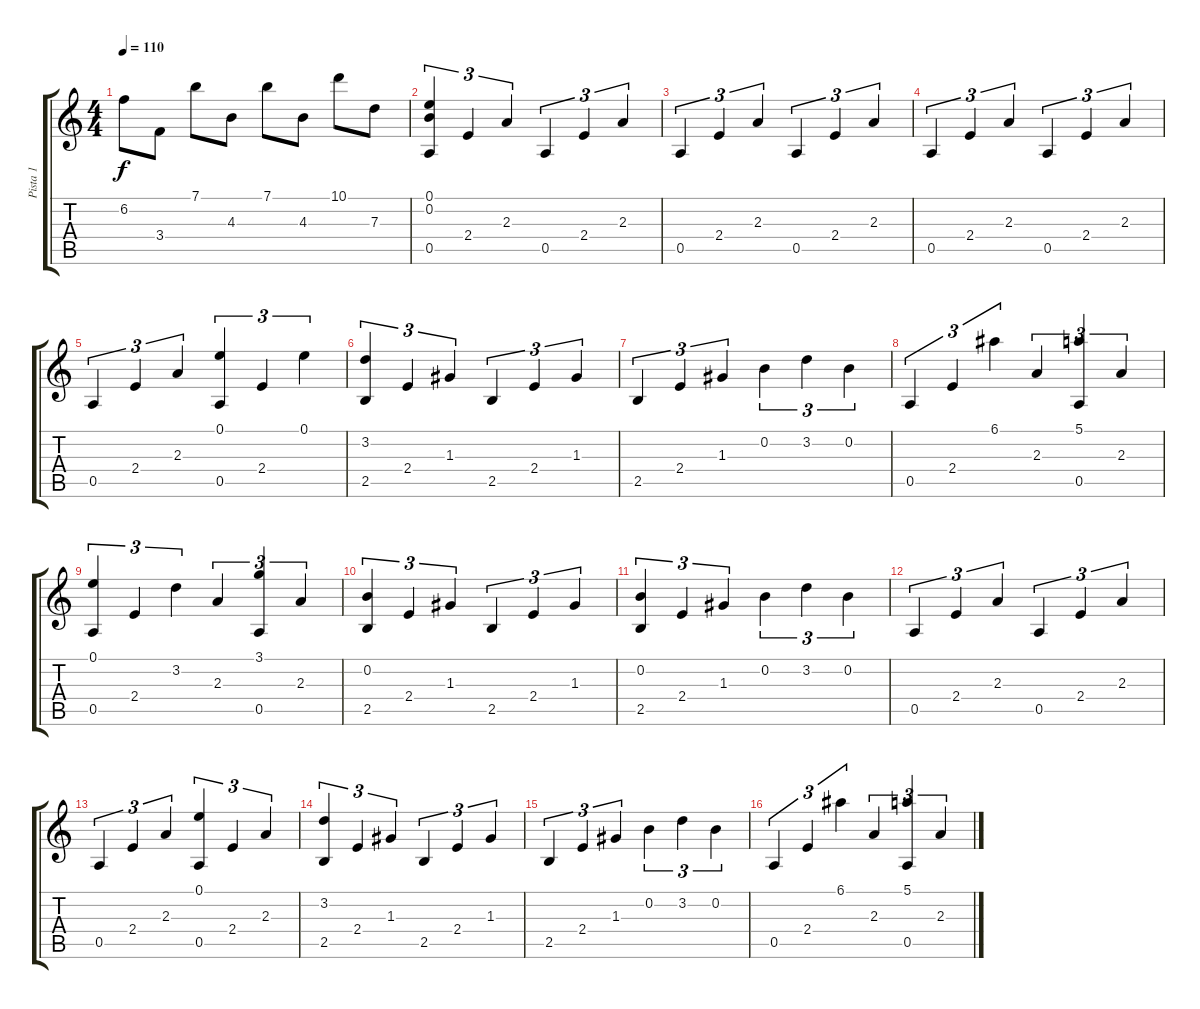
\track ("Pista 1" "Pista 1") {instrument acousticguitarsteel}
\staff {score tabs}
\tuning (E4 B3 G3 D3 A2 E2) {hide}
\ts (4 4)
\tempo 110
\clef g2
\ks c
6.2.8{dy f} 3.4.8 7.1.8 4.3.8 7.1.8 4.3.8 10.1.8 7.3.8 |
(0.1 0.2 0.5).4{tu (3 2)} 2.4.4{tu (3 2)} 2.3.4{tu (3 2)} 0.5.4{tu (3 2)} 2.4.4{tu (3 2)} 2.3.4{tu (3 2)} |
0.5.4{tu (3 2)} 2.4.4{tu (3 2)} 2.3.4{tu (3 2)} 0.5.4{tu (3 2)} 2.4.4{tu (3 2)} 2.3.4{tu (3 2)} |
0.5.4{tu (3 2)} 2.4.4{tu (3 2)} 2.3.4{tu (3 2)} 0.5.4{tu (3 2)} 2.4.4{tu (3 2)} 2.3.4{tu (3 2)} |
0.5.4{tu (3 2)} 2.4.4{tu (3 2)} 2.3.4{tu (3 2)} (0.1 0.5).4{tu (3 2)} 2.4.4{tu (3 2)} 0.1.4{tu (3 2)} |
(3.2 2.5).4{tu (3 2)} 2.4.4{tu (3 2)} 1.3.4{tu (3 2)} 2.5.4{tu (3 2)} 2.4.4{tu (3 2)} 1.3.4{tu (3 2)} |
2.5.4{tu (3 2)} 2.4.4{tu (3 2)} 1.3.4{tu (3 2)} 0.2.4{tu (3 2)} 3.2.4{tu (3 2)} 0.2.4{tu (3 2)} |
0.5.4{tu (3 2)} 2.4.4{tu (3 2)} 6.1.4{tu (3 2)} 2.3.4{tu (3 2)} (5.1 0.5).4{tu (3 2)} 2.3.4{tu (3 2)} |
(0.1 0.5).4{tu (3 2)} 2.4.4{tu (3 2)} 3.2.4{tu (3 2)} 2.3.4{tu (3 2)} (3.1 0.5).4{tu (3 2)} 2.3.4{tu (3 2)} |
(0.2 2.5).4{tu (3 2)} 2.4.4{tu (3 2)} 1.3.4{tu (3 2)} 2.5.4{tu (3 2)} 2.4.4{tu (3 2)} 1.3.4{tu (3 2)} |
(0.2 2.5).4{tu (3 2)} 2.4.4{tu (3 2)} 1.3.4{tu (3 2)} 0.2.4{tu (3 2)} 3.2.4{tu (3 2)} 0.2.4{tu (3 2)} |
0.5.4{tu (3 2)} 2.4.4{tu (3 2)} 2.3.4{tu (3 2)} 0.5.4{tu (3 2)} 2.4.4{tu (3 2)} 2.3.4{tu (3 2)} |
0.5.4{tu (3 2)} 2.4.4{tu (3 2)} 2.3.4{tu (3 2)} (0.1 0.5).4{tu (3 2)} 2.4.4{tu (3 2)} 2.3.4{tu (3 2)} |
(3.2 2.5).4{tu (3 2)} 2.4.4{tu (3 2)} 1.3.4{tu (3 2)} 2.5.4{tu (3 2)} 2.4.4{tu (3 2)} 1.3.4{tu (3 2)} |
2.5.4{tu (3 2)} 2.4.4{tu (3 2)} 1.3.4{tu (3 2)} 0.2.4{tu (3 2)} 3.2.4{tu (3 2)} 0.2.4{tu (3 2)} |
0.5.4{tu (3 2)} 2.4.4{tu (3 2)} 6.1.4{tu (3 2)} 2.3.4{tu (3 2)} (5.1 0.5).4{tu (3 2)} 2.3.4{tu (3 2)}
